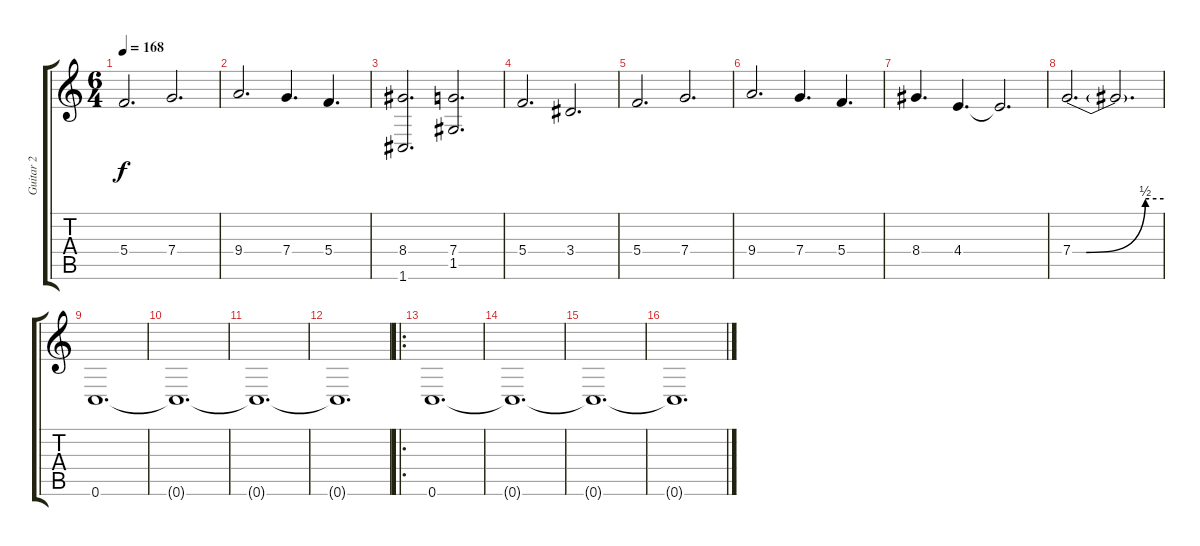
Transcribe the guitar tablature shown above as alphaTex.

\track ("Guitar 2" "Guitar 2") {instrument overdrivenguitar}
\staff {score tabs}
\tuning (E4 C4 G3 C3 G2 C2) {hide}
\ts (6 4)
\tempo 168
\clef g2
\ks c
5.4.2{d dy f} 7.4.2{d} |
9.4.2{d} 7.4.4{d} 5.4.4{d} |
(8.4 1.6).2{d} (7.4 1.5).2{d} |
5.4.2{d} 3.4.2{d} |
5.4.2{d} 7.4.2{d} |
9.4.2{d} 7.4.4{d} 5.4.4{d} |
8.4.4{d} 4.4.4{d} 4.4{t}.2{d} |
7.4{be (custom 0 0 9 0 48 2 60 2)}.2{d} 7.4{t}.2{d} |
0.6.1{d} |
0.6{t}.1{d} |
0.6{t}.1{d} |
0.6{t}.1{d} |
\ro
0.6.1{d} |
0.6{t}.1{d} |
0.6{t}.1{d} |
0.6{t}.1{d}
